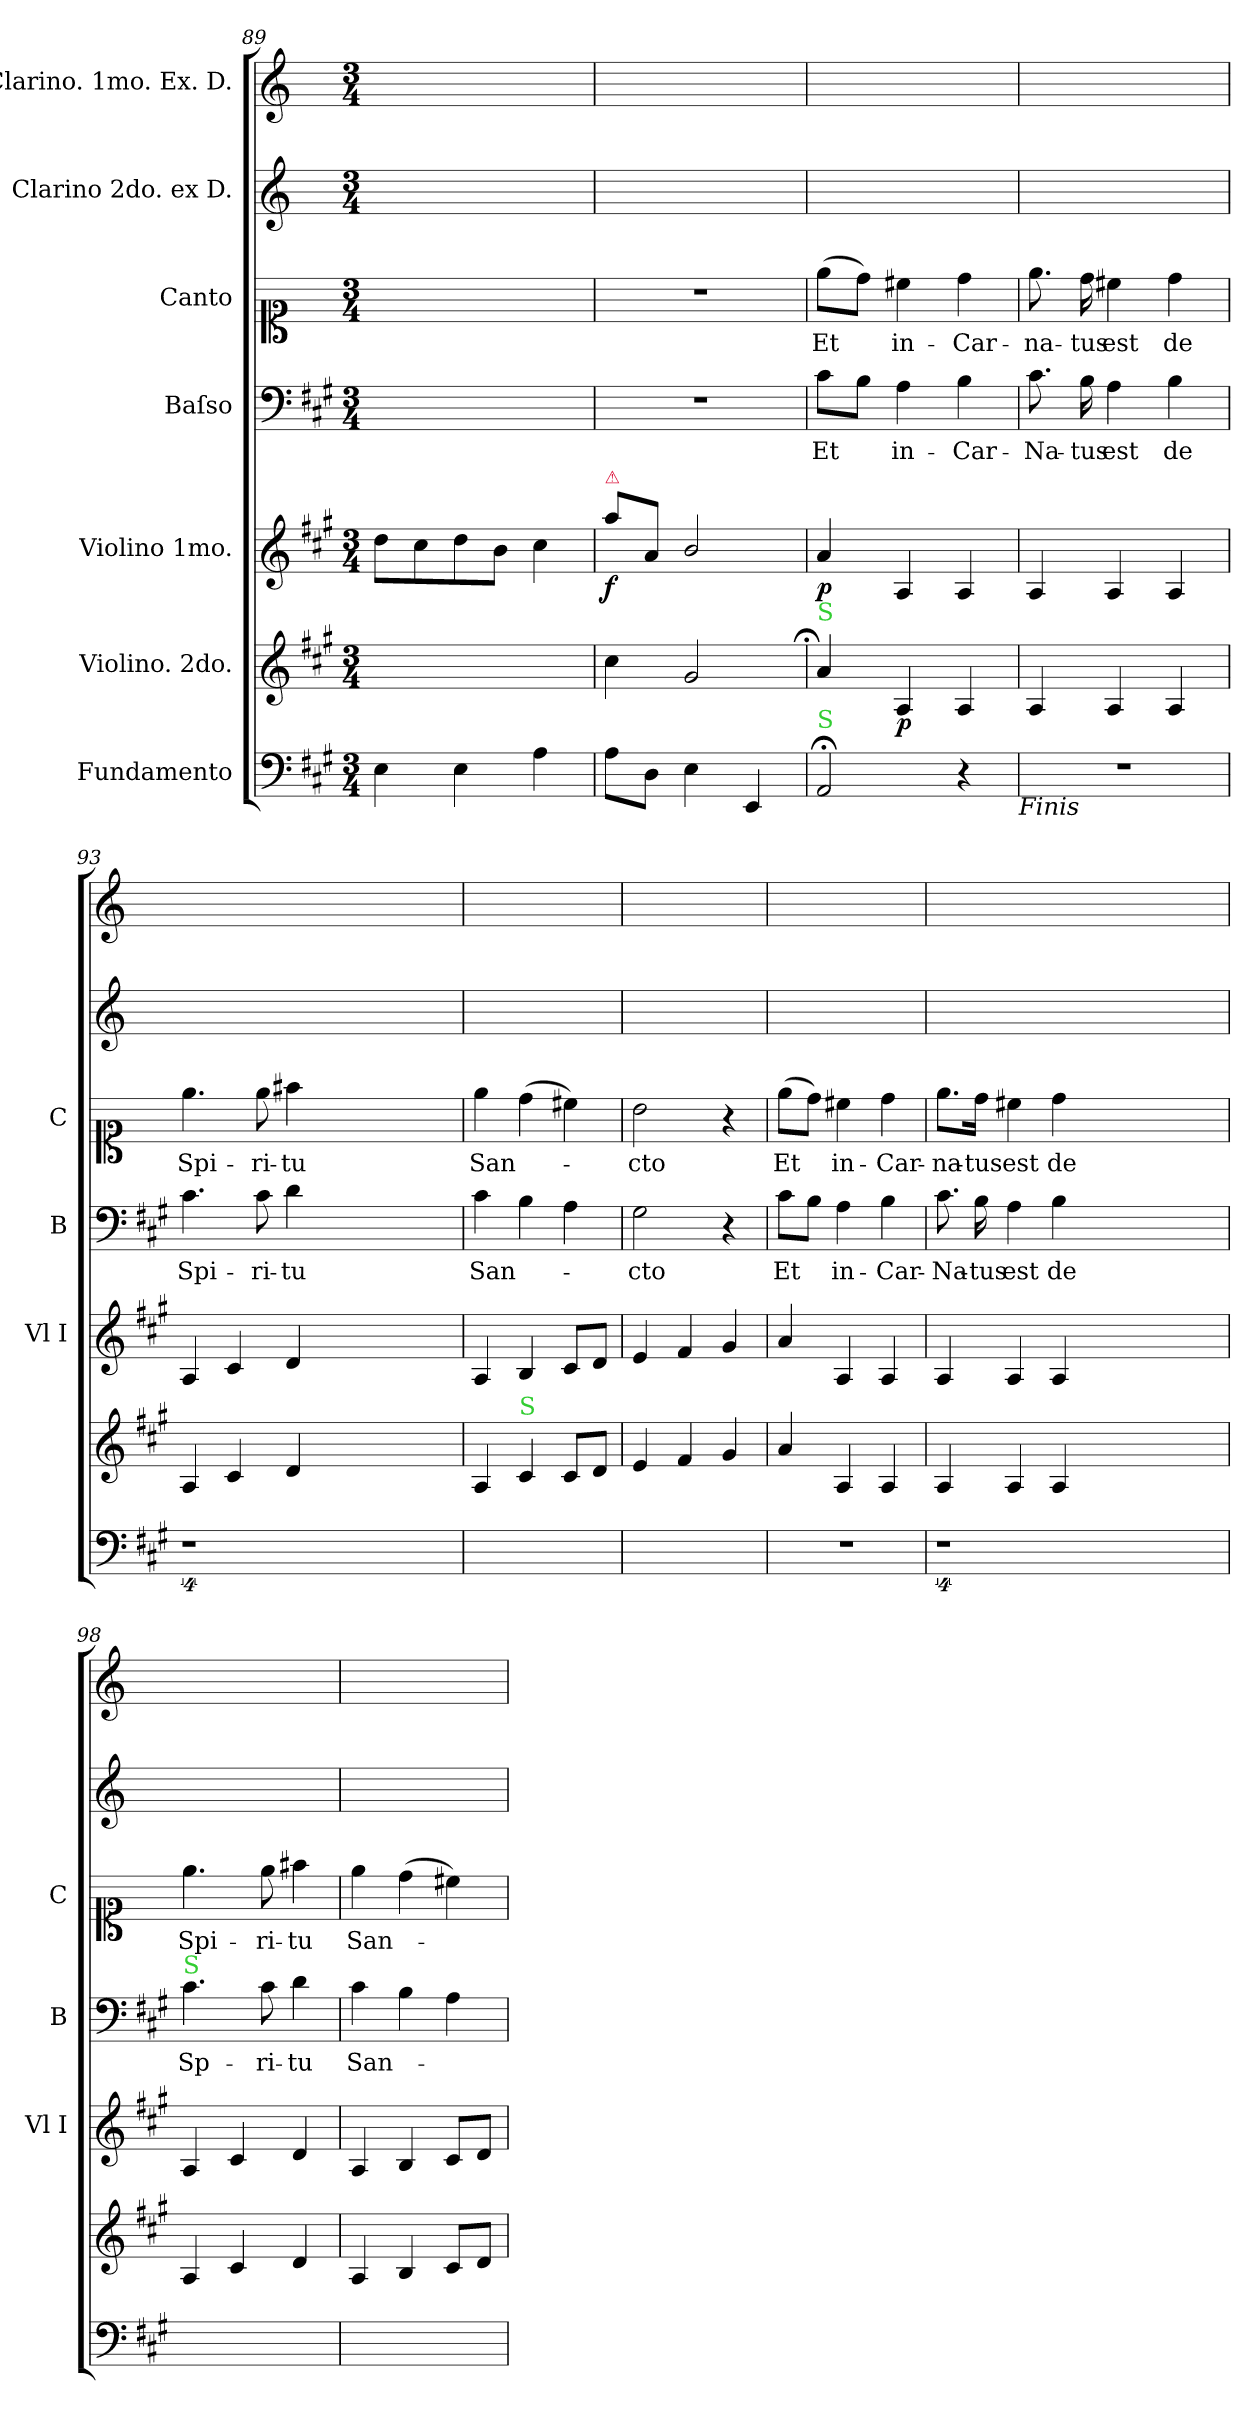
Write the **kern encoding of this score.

**kern	**kern	**dynam	**kern	**dynam	**kern	**text	**kern	**text	**kern	**kern
*part7	*part6	*part6	*part5	*part5	*part4	*part4	*part3	*part3	*part2	*part1
*staff7	*staff6	*staff6	*staff5	*staff5	*staff4	*staff4	*staff3	*staff3	*staff2	*staff1
*I"Fundamento	*I"Violino. 2do.	*	*I"Violino 1mo.	*	*I"Baſso	*	*I"Canto	*	*I"Clarino 2do. ex D.	*I"Clarino. 1mo. Ex. D.
*	*	*	*I'Vl I	*	*I'B	*	*I'C	*	*	*
*clefF4	*clefG2	*	*clefG2	*	*clefF4	*	*clefC1	*	*clefG2	*clefG2
*	*	*	*	*	*	*	*	*	*ITrd-1c-2	*ITrd-1c-2
*k[f#c#g#]	*k[f#c#g#]	*	*k[f#c#g#]	*	*k[f#c#g#]	*	*	*	*k[f#c#]	*k[f#c#]
*M3/4	*M3/4	*	*M3/4	*	*M3/4	*	*M3/4	*	*M3/4	*M3/4
=89	=89	=89	=89	=89	=89	=89	=89	=89	=89	=89
4E\	8b/Lyy	.	8dd\L	.	2.ryy	.	2.ryy	.	2.ryy	2.ryy
.	8a/yy	.	8cc#\	.	.	.	.	.	.	.
4E\	8b/yy	.	8dd\	.	.	.	.	.	.	.
.	8g#/Jyy	.	8b\J	.	.	.	.	.	.	.
4A\	4a/yy	forte.	4cc#\	.	.	.	.	.	.	.
=90	=90	=90	=90	=90	=90	=90	=90	=90	=90	=90
!	!	!	!LO:TX:a:color=crimson:t=⚠	!	!	!	!	!	!	!
!	!	!	!	!LO:DY:b	!	!	!	!	!	!
8A\L	4cc#\	.	8aa\L	f	2.r	.	2.r	.	2.ryy	2.ryy
8D\J	.	.	8a/J	.	.	.	.	.	.	.
4E\	2g#/	.	2b/	.	.	.	.	.	.	.
4EE/	.	.	.	.	.	.	.	.	.	.
=91	=91;	=91	=91	=91	=91	=91	=91	=91	=91	=91
!	!LO:TX:a:color=limegreen:t=S	!	!	!	!	!	!	!	!	!
!LO:TX:a:color=limegreen:t=S	!	!	!	!	!	!	!	!	!	!
!	!	!	!	!LO:DY:b	!	!	!	!	!	!
2AA;<;/	4a/	.	4a/	p	8c#\L	Et	(8ee\L	Et	2.ryy	2.ryy
.	.	.	.	.	8B\J	.	8dd\J)	.	.	.
.	4A/	p	4A/	.	4A\	in-	4cc#\	in-	.	.
4r	4A/	.	4A/	.	4B\	-Car-	4dd\	-Car-	.	.
!LO:TX:b:i:t=Finis	!	!	!	!	!	!	!	!	!	!
=92	=92	=92	=92	=92	=92	=92	=92	=92	=92	=92
2.r	4A/	.	4A/	.	8.c#\	-Na-	8.ee\	-na-	2.ryy	2.ryy
.	.	.	.	.	16B\	-tus	16dd\	-tus	.	.
.	4A/	.	4A/	.	4A\	est	4cc#\	est	.	.
.	4A/	.	4A/	.	4B\	de	4dd\	de	.	.
=93	=93	=93	=93	=93	=93	=93	=93	=93	=93	=93
4%9r	4A/	.	4A/	.	4.c#\	Spi-	4.ee\	Spi-	2.ryy	2.ryy
.	4c#/	.	4c#/	.	.	.	.	.	.	.
.	.	.	.	.	8c#\	-ri-	8ee\	-ri-	.	.
.	4d/	.	4d/	.	4d\	-tu	4ff#\	-tu	.	.
.	1.ryy	.	1.ryy	.	1.ryy	.	1.ryy	.	1.ryy	1.ryy
=94	=94	=94	=94	=94	=94	=94	=94	=94	=94	=94
2.ryy	4A/	.	4A/	.	4c#\	San-	4ee\	San-	2.ryy	2.ryy
!	!LO:TX:a:color=limegreen:t=S	!	!	!	!	!	!	!	!	!
.	4c#/	.	4B/	.	4B\	.	(4dd\	.	.	.
.	8c#/L	.	8c#/L	.	4A\	.	4cc#\)	.	.	.
.	8d/J	.	8d/J	.	.	.	.	.	.	.
=95	=95	=95	=95	=95	=95	=95	=95	=95	=95	=95
2.ryy	4e/	.	4e/	.	2G#\	-cto	2b\	-cto	2.ryy	2.ryy
.	4f#/	.	4f#/	.	.	.	.	.	.	.
.	4g#/	.	4g#/	.	4r	.	4r	.	.	.
=96	=96	=96	=96	=96	=96	=96	=96	=96	=96	=96
2.r	4a/	.	4a/	.	8c#\L	Et	(8ee\L	Et	2.ryy	2.ryy
.	.	.	.	.	8B\J	.	8dd\J)	.	.	.
.	4A/	.	4A/	.	4A\	in-	4cc#\	in-	.	.
.	4A/	.	4A/	.	4B\	-Car-	4dd\	-Car-	.	.
=97	=97	=97	=97	=97	=97	=97	=97	=97	=97	=97
4%9r	4A/	.	4A/	.	8.c#\	-Na-	8.ee\L	-na-	2.ryy	2.ryy
.	.	.	.	.	16B\	-tus	16dd\Jk	-tus	.	.
.	4A/	.	4A/	.	4A\	est	4cc#\	est	.	.
.	4A/	.	4A/	.	4B\	de	4dd\	de	.	.
.	1.ryy	.	1.ryy	.	1.ryy	.	1.ryy	.	1.ryy	1.ryy
=98	=98	=98	=98	=98	=98	=98	=98	=98	=98	=98
!	!	!	!	!	!LO:TX:a:color=limegreen:t=S	!	!	!	!	!
2.ryy	4A/	.	4A/	.	4.c#\	Sp-	4.ee\	Spi-	2.ryy	2.ryy
.	4c#/	.	4c#/	.	.	.	.	.	.	.
.	.	.	.	.	8c#\	-ri-	8ee\	-ri-	.	.
.	4d/	.	4d/	.	4d\	-tu	4ff#\	-tu	.	.
=99	=99	=99	=99	=99	=99	=99	=99	=99	=99	=99
2.ryy	4A/	.	4A/	.	4c#\	San-	4ee\	San-	2.ryy	2.ryy
.	4B/	.	4B/	.	4B\	.	(4dd\	.	.	.
.	8c#/L	.	8c#/L	.	4A\	.	4cc#\)	.	.	.
.	8d/J	.	8d/J	.	.	.	.	.	.	.
=	=	=	=	=	=	=	=	=	=	=
*-	*-	*-	*-	*-	*-	*-	*-	*-	*-	*-
